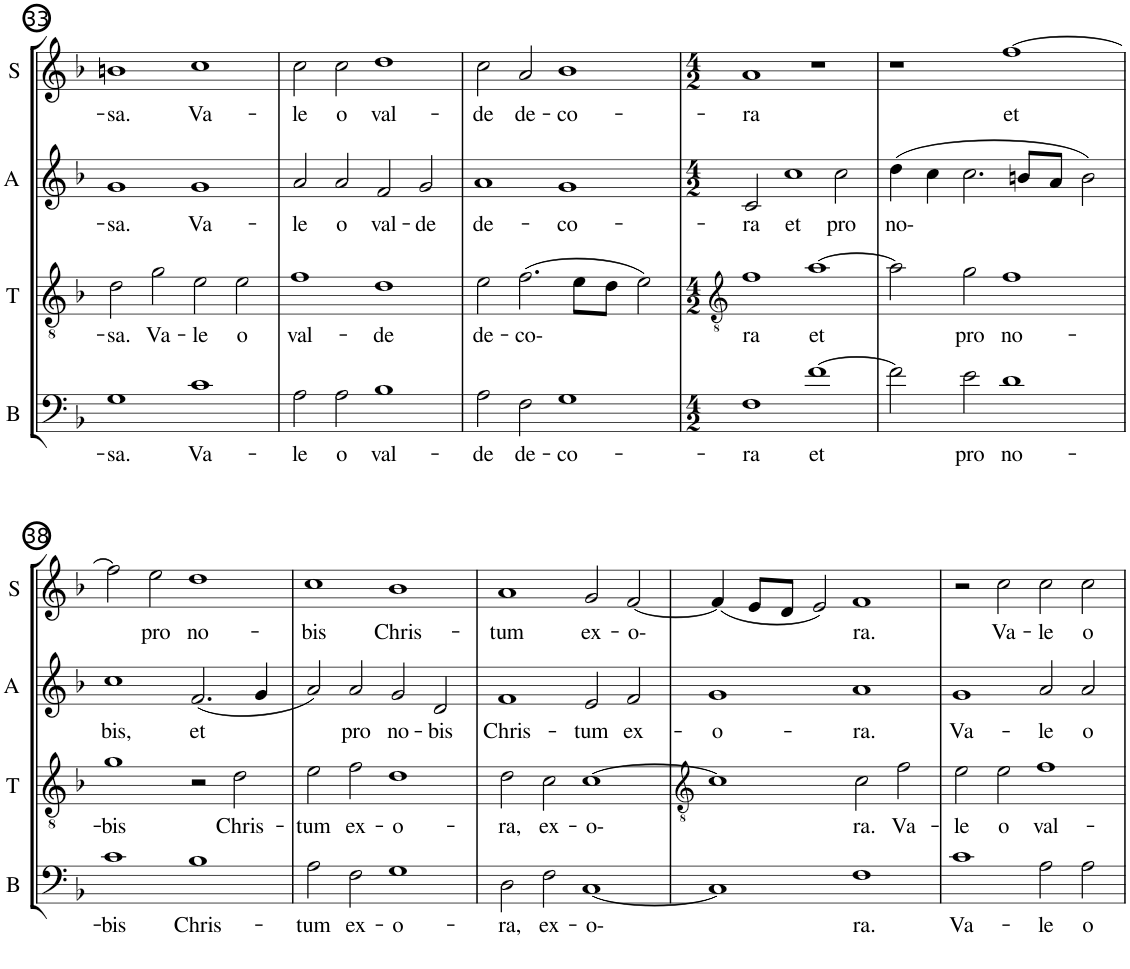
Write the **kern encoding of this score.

**kern	**text	**kern	**text	**kern	**text	**kern	**text
*part4	*part4	*part3	*part3	*part2	*part2	*part1	*part1
*staff4	*staff4	*staff3	*staff3	*staff2	*staff2	*staff1	*staff1
*I"Bass	*	*I"Tenor	*	*I"Alto	*	*I"Soprano	*
*I'B	*	*I'T	*	*I'A	*	*I'S	*
!!LO:PB:g=z
*clefF4	*	*clefGv2	*	*clefG2	*	*clefG2	*
*k[b-]	*	*k[b-]	*	*k[b-]	*	*k[b-]	*
*F:	*	*F:	*	*F:	*	*F:	*
*M3/1	*	*M3/1	*	*M3/1	*	*M3/1	*
=33	=33	=33	=33	=33	=33	=33	=33
!	!LO:LY:b	!	!LO:LY:b	!	!LO:LY:b	!	!LO:LY:b
1G	-sa.	2d\	-sa.	1g	-sa.	1bn	-sa.
!	!	!	!LO:LY:b	!	!	!	!
.	.	2g\	Va-	.	.	.	.
!	!LO:LY:b	!	!LO:LY:b	!	!LO:LY:b	!	!LO:LY:b
1c	Va-	2e\	-le	1g	Va-	1cc	Va-
!	!	!	!LO:LY:b	!	!	!	!
.	.	2e\	o	.	.	.	.
=34	=34	=34	=34	=34	=34	=34	=34
!	!LO:LY:b	!	!LO:LY:b	!	!LO:LY:b	!	!LO:LY:b
2A\	-le	1f	val-	2a/	-le	2cc\	-le
!	!LO:LY:b	!	!	!	!LO:LY:b	!	!LO:LY:b
2A\	o	.	.	2a/	o	2cc\	o
!	!LO:LY:b	!	!LO:LY:b	!	!LO:LY:b	!	!LO:LY:b
1B-	val-	1d	-de	2f/	val-	1dd	val-
!	!	!	!	!	!LO:LY:b	!	!
.	.	.	.	2g/	-de	.	.
=35	=35	=35	=35	=35	=35	=35	=35
!	!LO:LY:b	!	!LO:LY:b	!	!LO:LY:b	!	!LO:LY:b
2A\	-de	2e\	de-	1a	de-	2cc\	-de
!	!LO:LY:b	!	!LO:LY:b	!	!	!	!LO:LY:b
2F\	de-	(2.f\	-co-	.	.	2a/	de-
!	!LO:LY:b	!	!	!	!LO:LY:b	!	!LO:LY:b
1G	-co-	.	.	1g	-co-	1b-	-co-
.	.	8e\L	.	.	.	.	.
.	.	8d\J	.	.	.	.	.
.	.	2e\)	.	.	.	.	.
=36	=36	=36	=36	=36	=36	=36	=36
*	*	*clefGv2	*	*	*	*	*
*M4/2	*	*M4/2	*	*M4/2	*	*M4/2	*
!	!LO:LY:b	!	!LO:LY:b	!	!LO:LY:b	!	!LO:LY:b
1F	-ra	1f	ra	2c/	-ra	1a	-ra
!	!	!	!	!	!LO:LY:b	!	!
.	.	.	.	1cc	et	.	.
!	!LO:LY:b	!	!LO:LY:b	!	!	!	!
[1f	et	[1a	et	.	.	1r	.
!	!	!	!	!	!LO:LY:b	!	!
.	.	.	.	2cc\	pro	.	.
=37	=37	=37	=37	=37	=37	=37	=37
!	!	!	!	!	!LO:LY:b	!	!
2f\]	.	2a\]	.	(4dd\	no-	1r	.
.	.	.	.	4cc\	.	.	.
!	!LO:LY:b	!	!LO:LY:b	!	!	!	!
2e\	pro	2g\	pro	2.cc\	.	.	.
!	!LO:LY:b	!	!LO:LY:b	!	!	!	!LO:LY:b
1d	no-	1f	no-	.	.	[1ff	et
.	.	.	.	8bn/L	.	.	.
.	.	.	.	8a/J	.	.	.
.	.	.	.	2b\)	.	.	.
!!LO:LB:g=z
=38	=38	=38	=38	=38	=38	=38	=38
!	!LO:LY:b	!	!LO:LY:b	!	!LO:LY:b	!	!
1c	-bis	1g	-bis	1cc	bis,	2ff\]	.
!	!	!	!	!	!	!	!LO:LY:b
.	.	.	.	.	.	2ee\	pro
!	!LO:LY:b	!	!	!	!LO:LY:b	!	!LO:LY:b
1B-	Chris-	2r	.	(2.f/	et	1dd	no-
!	!	!	!LO:LY:b	!	!	!	!
.	.	2d\	Chris-	.	.	.	.
.	.	.	.	4g/	.	.	.
=39	=39	=39	=39	=39	=39	=39	=39
!	!LO:LY:b	!	!LO:LY:b	!	!	!	!LO:LY:b
2A\	-tum	2e\	-tum	2a/)	.	1cc	-bis
!	!LO:LY:b	!	!LO:LY:b	!	!LO:LY:b	!	!
2F\	ex-	2f\	ex-	2a/	pro	.	.
!	!LO:LY:b	!	!LO:LY:b	!	!LO:LY:b	!	!LO:LY:b
1G	-o-	1d	-o-	2g/	no-	1b-	Chris-
!	!	!	!	!	!LO:LY:b	!	!
.	.	.	.	2d/	-bis	.	.
=40	=40	=40	=40	=40	=40	=40	=40
!	!LO:LY:b	!	!LO:LY:b	!	!LO:LY:b	!	!LO:LY:b
2D\	-ra,	2d\	-ra,	1f	Chris-	1a	-tum
!	!LO:LY:b	!	!LO:LY:b	!	!	!	!
2F\	ex-	2c\	ex-	.	.	.	.
!	!LO:LY:b	!	!LO:LY:b	!	!LO:LY:b	!	!LO:LY:b
[1C	-o-	[1c	-o-	2e/	-tum	2g/	ex-
!	!	!	!	!	!LO:LY:b	!	!LO:LY:b
.	.	.	.	2f/	ex-	[2f/	-o-
=41	=41	=41	=41	=41	=41	=41	=41
*	*	*clefGv2	*	*	*	*	*
!	!	!	!	!	!LO:LY:b	!	!
1C]	.	1c]	.	1g	-o-	(4f/]	.
.	.	.	.	.	.	8e/L	.
.	.	.	.	.	.	8d/J	.
.	.	.	.	.	.	2e/)	.
!	!LO:LY:b	!	!LO:LY:b	!	!LO:LY:b	!	!LO:LY:b
1F	ra.	2c\	ra.	1a	-ra.	1f	ra.
!	!	!	!LO:LY:b	!	!	!	!
.	.	2f\	Va-	.	.	.	.
=42	=42	=42	=42	=42	=42	=42	=42
!	!LO:LY:b	!	!LO:LY:b	!	!LO:LY:b	!	!
1c	Va-	2e\	-le	1g	Va-	2r	.
!	!	!	!LO:LY:b	!	!	!	!LO:LY:b
.	.	2e\	o	.	.	2cc\	Va-
!	!LO:LY:b	!	!LO:LY:b	!	!LO:LY:b	!	!LO:LY:b
2A\	-le	1f	val-	2a/	-le	2cc\	-le
!	!LO:LY:b	!	!	!	!LO:LY:b	!	!LO:LY:b
2A\	o	.	.	2a/	o	2cc\	o
=	=	=	=	=	=	=	=
*-	*-	*-	*-	*-	*-	*-	*-
